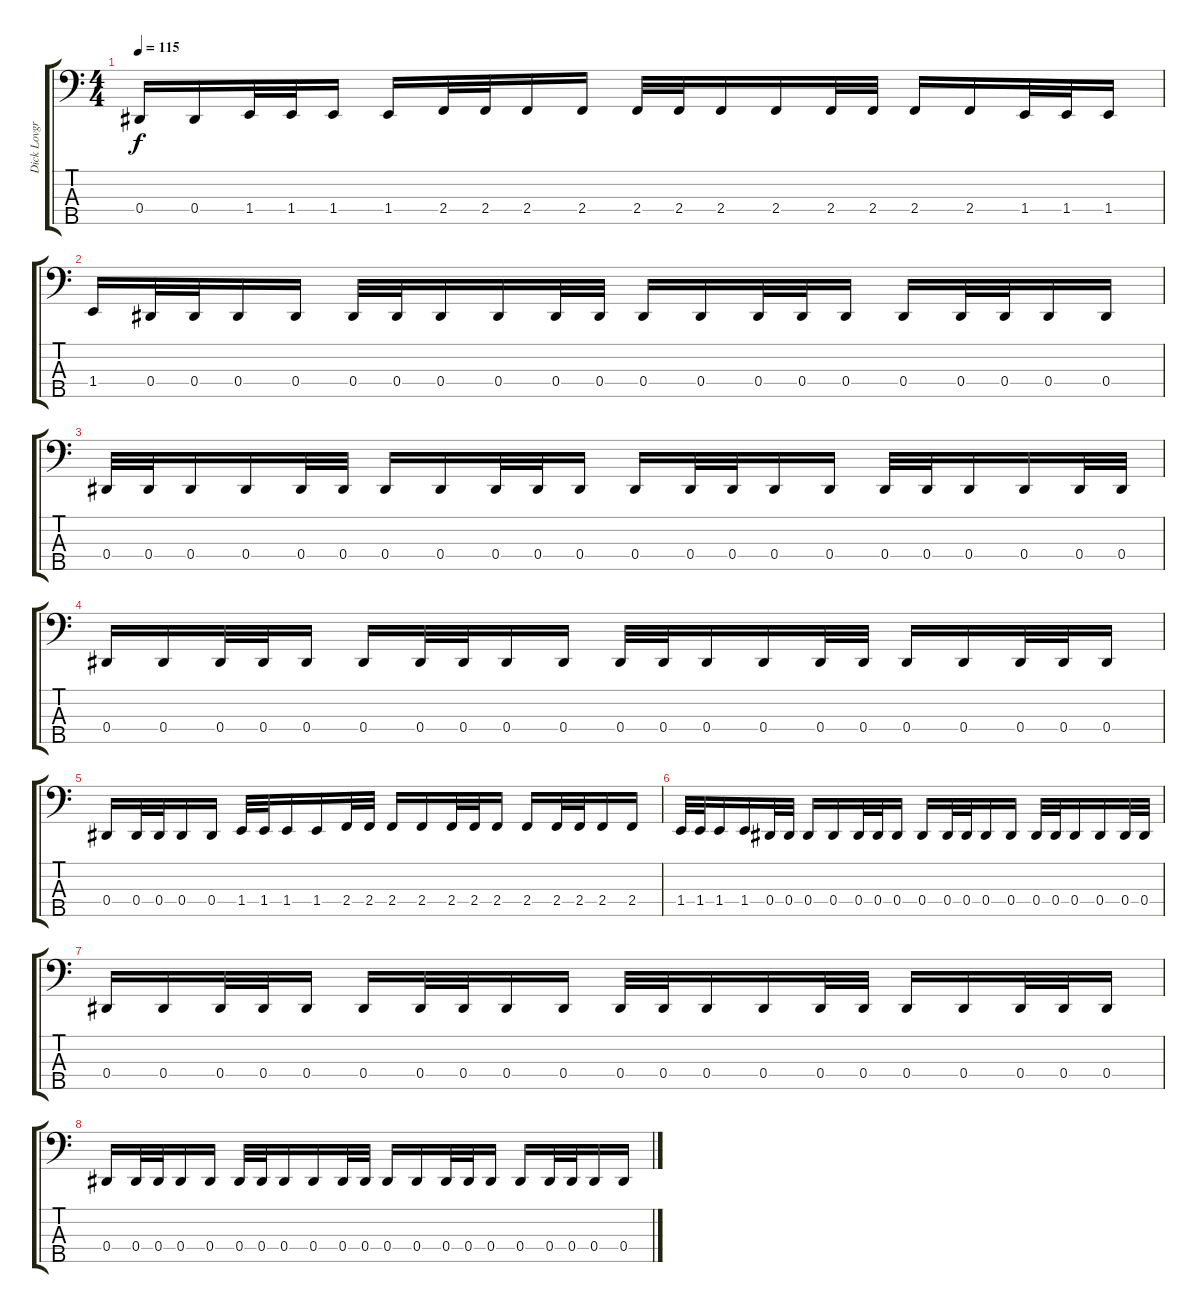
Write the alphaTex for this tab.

\track ("Dick Lovgren" "Dick Lovgr") {instrument electricbasspick}
\staff {score tabs}
\tuning (Gb2 Db2 Ab1 Eb1 Bb0) {hide}
\ts (4 4)
\tempo 115
\clef f4
\ks c
0.4.16{dy f} 0.4.16 1.4.32 1.4.32 1.4.16 1.4.16 2.4.32 2.4.32 2.4.16 2.4.16 2.4.32 2.4.32 2.4.16 2.4.16 2.4.32 2.4.32 2.4.16 2.4.16 1.4.32 1.4.32 1.4.16 |
1.4.16 0.4.32 0.4.32 0.4.16 0.4.16 0.4.32 0.4.32 0.4.16 0.4.16 0.4.32 0.4.32 0.4.16 0.4.16 0.4.32 0.4.32 0.4.16 0.4.16 0.4.32 0.4.32 0.4.16 0.4.16 |
0.4.32 0.4.32 0.4.16 0.4.16 0.4.32 0.4.32 0.4.16 0.4.16 0.4.32 0.4.32 0.4.16 0.4.16 0.4.32 0.4.32 0.4.16 0.4.16 0.4.32 0.4.32 0.4.16 0.4.16 0.4.32 0.4.32 |
0.4.16 0.4.16 0.4.32 0.4.32 0.4.16 0.4.16 0.4.32 0.4.32 0.4.16 0.4.16 0.4.32 0.4.32 0.4.16 0.4.16 0.4.32 0.4.32 0.4.16 0.4.16 0.4.32 0.4.32 0.4.16 |
0.4.16 0.4.32 0.4.32 0.4.16 0.4.16 1.4.32 1.4.32 1.4.16 1.4.16 2.4.32 2.4.32 2.4.16 2.4.16 2.4.32 2.4.32 2.4.16 2.4.16 2.4.32 2.4.32 2.4.16 2.4.16 |
1.4.32 1.4.32 1.4.16 1.4.16 0.4.32 0.4.32 0.4.16 0.4.16 0.4.32 0.4.32 0.4.16 0.4.16 0.4.32 0.4.32 0.4.16 0.4.16 0.4.32 0.4.32 0.4.16 0.4.16 0.4.32 0.4.32 |
0.4.16 0.4.16 0.4.32 0.4.32 0.4.16 0.4.16 0.4.32 0.4.32 0.4.16 0.4.16 0.4.32 0.4.32 0.4.16 0.4.16 0.4.32 0.4.32 0.4.16 0.4.16 0.4.32 0.4.32 0.4.16 |
0.4.16 0.4.32 0.4.32 0.4.16 0.4.16 0.4.32 0.4.32 0.4.16 0.4.16 0.4.32 0.4.32 0.4.16 0.4.16 0.4.32 0.4.32 0.4.16 0.4.16 0.4.32 0.4.32 0.4.16 0.4.16
